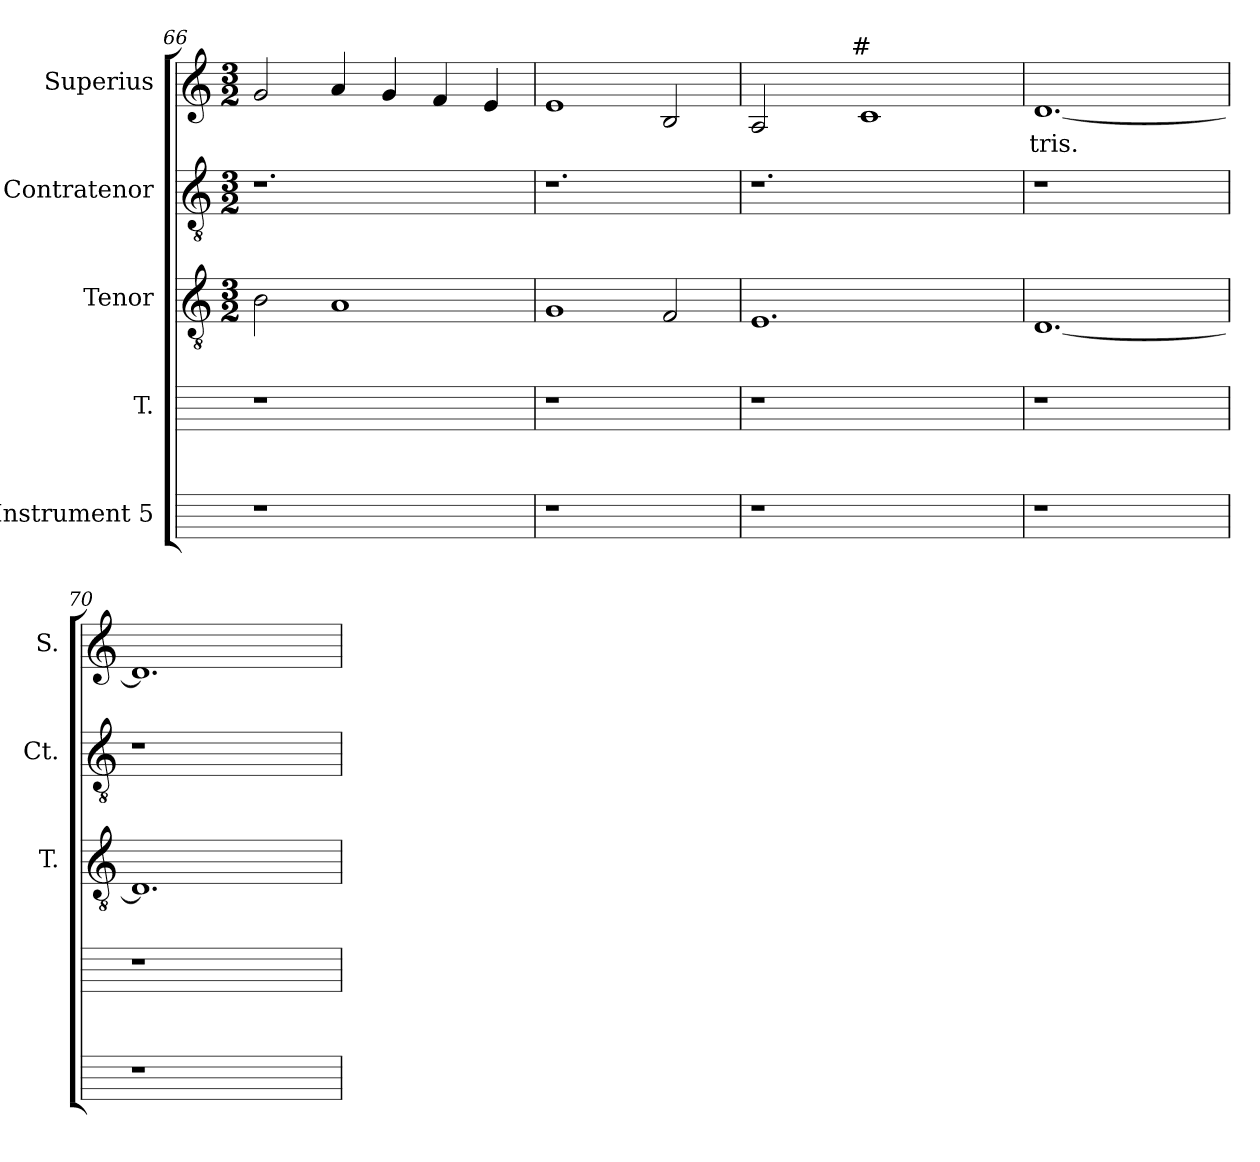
**kern	**kern	**kern	**kern	**kern	**text
*part5	*part4	*part3	*part2	*part1	*part1
*staff5	*staff4	*staff3	*staff2	*staff1	*staff1
*I"Instrument 5	*I"T.	*I"Tenor	*I"Contratenor	*I"Superius	*
*	*	*I'T.	*I'Ct.	*I'S.	*
*	*	*clefGv2	*clefGv2	*clefG2	*
*	*	*M3/2	*M3/2	*M3/2	*
=66	=66	=66	=66	=66	=66
1r	1r	2B\	1.r	2g/	.
.	.	1A	.	4a/	.
.	.	.	.	4g/	.
2ryy	2ryy	.	.	4f/	.
.	.	.	.	4e/	.
=67	=67	=67	=67	=67	=67
1r	1r	1G	1.r	1e	.
2ryy	2ryy	2F/	.	2B/	.
=68	=68	=68	=68	=68	=68
*	*	*	*	*^	*
1r	1r	1.E	1.r	2A/	4ryy	.
.	.	.	.	.	8...ryy	.
!	!	!	!	!	!LO:TX:a:t=#	!
.	.	.	.	.	1ryy	.
.	.	.	.	1c	.	.
2ryy	2ryy	.	.	.	.	.
.	.	.	.	.	64ryy	.
=69	=69	=69	=69	=69	=69	=69
!	!	!	!LO:N:vis=1	!	!	!LO:LY:b
*	*	*	*	*v	*v	*
1r	1r	[<1.D	1.r	[<1.d	-tris.
2ryy	2ryy	.	.	.	.
=70	=70	=70	=70	=70	=70
!	!	!	!LO:N:vis=1	!	!
1r	1r	1.D]	1.r	1.d]	.
2ryy	2ryy	.	.	.	.
=	=	=	=	=	=
*-	*-	*-	*-	*-	*-
